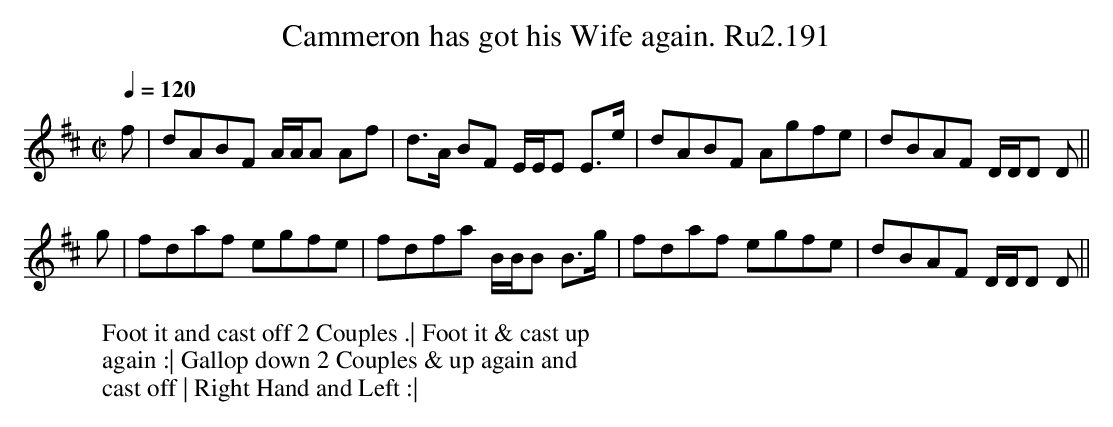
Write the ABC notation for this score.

X:1
T:Cammeron has got his Wife again. Ru2.191
M:C|
L:1/8
Q:1/4=120
K:D
f|dABF A/A/A Af|d>A BF E/E/E E>e|dABF Agfe|dBAF D/D/D D||
g|fdaf egfe|fdfa B/B/B B>g|fdaf egfe|dBAF D/D/D D||
W:Foot it and cast off 2 Couples .| Foot it & cast up
W:again :| Gallop down 2 Couples & up again and
W:cast off | Right Hand and Left :|
